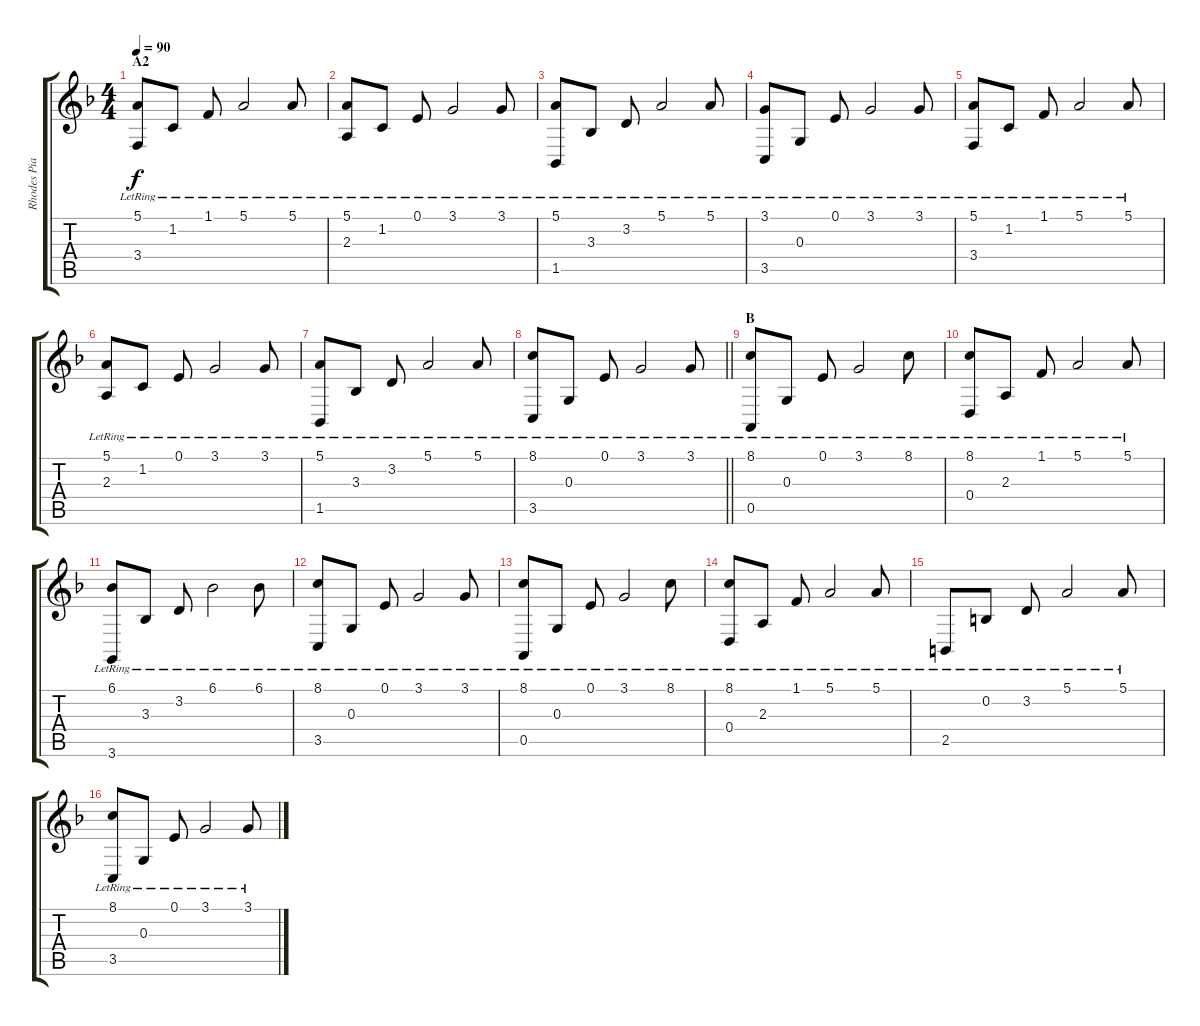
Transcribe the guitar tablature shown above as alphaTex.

\track ("Rhodes Piano" "Rhodes Pia") {instrument electricpiano1}
\staff {score tabs}
\tuning (E4 B3 G3 D3 A2 E2) {hide}
\ts (4 4)
\section ("" "A2")
\tempo 90
\clef g2
\ks f
(5.1{lr} 3.4{lr}).8{dy f} 1.2{lr}.8 1.1{lr}.8 5.1{lr}.2 5.1{lr}.8 |
(5.1{lr} 2.3{lr}).8 1.2{lr}.8 0.1{lr}.8 3.1{lr}.2 3.1{lr}.8 |
(5.1{lr} 1.5{lr}).8 3.3{lr}.8 3.2{lr}.8 5.1{lr}.2 5.1{lr}.8 |
(3.1{lr} 3.5{lr}).8 0.3{lr}.8 0.1{lr}.8 3.1{lr}.2 3.1{lr}.8 |
(5.1{lr} 3.4{lr}).8 1.2{lr}.8 1.1{lr}.8 5.1{lr}.2 5.1{lr}.8 |
(5.1{lr} 2.3{lr}).8 1.2{lr}.8 0.1{lr}.8 3.1{lr}.2 3.1{lr}.8 |
(5.1{lr} 1.5{lr}).8 3.3{lr}.8 3.2{lr}.8 5.1{lr}.2 5.1{lr}.8 |
\barLineRight lightlight
(8.1{lr} 3.5{lr}).8 0.3{lr}.8 0.1{lr}.8 3.1{lr}.2 3.1{lr}.8 |
\section ("" "B")
(8.1{lr} 0.5{lr}).8 0.3{lr}.8 0.1{lr}.8 3.1{lr}.2 8.1{lr}.8 |
(8.1{lr} 0.4{lr}).8 2.3{lr}.8 1.1{lr}.8 5.1{lr}.2 5.1{lr}.8 |
(6.1{lr} 3.6{lr}).8 3.3{lr}.8 3.2{lr}.8 6.1{lr}.2 6.1{lr}.8 |
(8.1{lr} 3.5{lr}).8 0.3{lr}.8 0.1{lr}.8 3.1{lr}.2 3.1{lr}.8 |
(8.1{lr} 0.5{lr}).8 0.3{lr}.8 0.1{lr}.8 3.1{lr}.2 8.1{lr}.8 |
(8.1{lr} 0.4{lr}).8 2.3{lr}.8 1.1{lr}.8 5.1{lr}.2 5.1{lr}.8 |
2.5{lr}.8 0.2{lr}.8 3.2{lr}.8 5.1{lr}.2 5.1{lr}.8 |
(8.1{lr} 3.5{lr}).8 0.3{lr}.8 0.1{lr}.8 3.1{lr}.2 3.1{lr}.8
